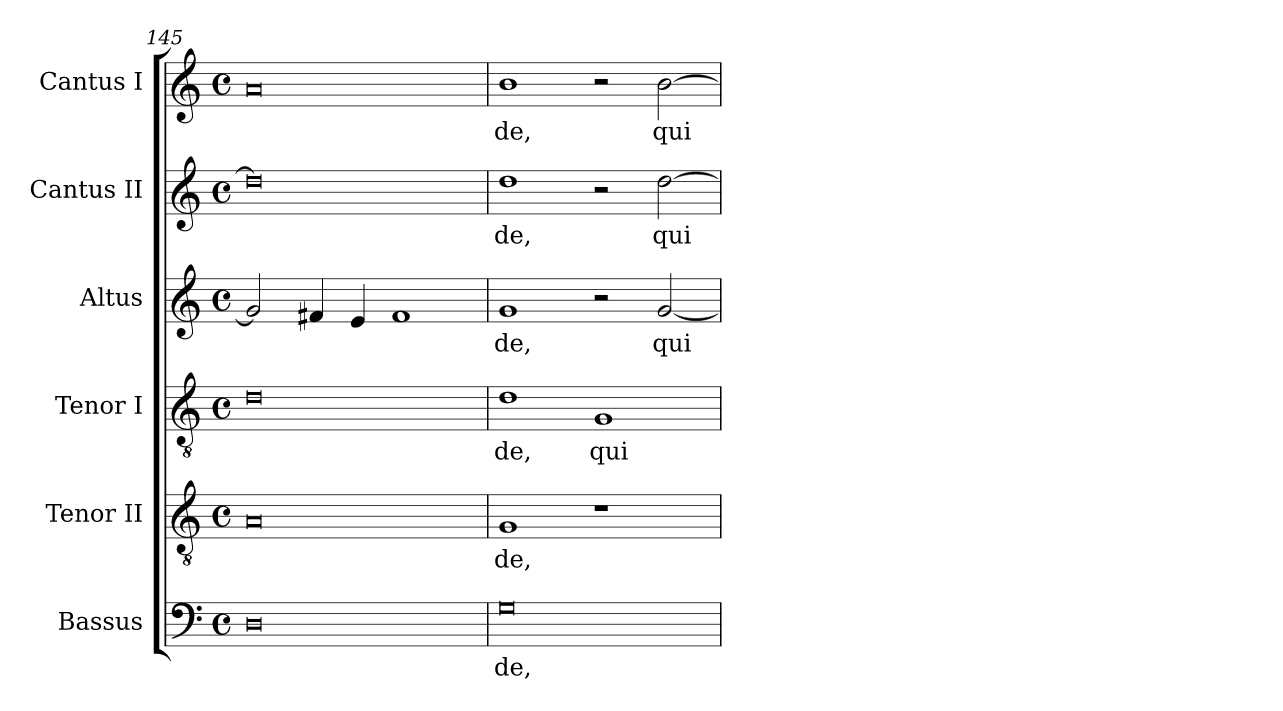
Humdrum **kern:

**kern	**text	**kern	**text	**kern	**text	**kern	**text	**kern	**text	**kern	**text
*part6	*part6	*part5	*part5	*part4	*part4	*part3	*part3	*part2	*part2	*part1	*part1
*staff6	*staff6	*staff5	*staff5	*staff4	*staff4	*staff3	*staff3	*staff2	*staff2	*staff1	*staff1
*I"Bassus	*	*I"Tenor II	*	*I"Tenor I	*	*I"Altus	*	*I"Cantus II	*	*I"Cantus I	*
*clefF4	*	*clefGv2	*	*clefGv2	*	*clefG2	*	*clefG2	*	*clefG2	*
*M4/4	*	*M4/4	*	*M4/4	*	*M4/4	*	*M4/4	*	*M4/4	*
*met(c)	*	*met(c)	*	*met(c)	*	*met(c)	*	*met(c)	*	*met(c)	*
=145	=145	=145	=145	=145	=145	=145	=145	=145	=145	=145	=145
0D	.	0A	.	0d	.	2g/]	.	0dd]	.	0a	.
.	.	.	.	.	.	4f#X/	.	.	.	.	.
.	.	.	.	.	.	4e/	.	.	.	.	.
.	.	.	.	.	.	1f#	.	.	.	.	.
=146	=146	=146	=146	=146	=146	=146	=146	=146	=146	=146	=146
!	!LO:LY:b:cj	!	!LO:LY:b:cj	!	!LO:LY:b:cj	!	!LO:LY:b:cj	!	!LO:LY:b:cj	!	!LO:LY:b:cj
0G	-de,	1G	-de,	1d	de,	1g	de,	1dd	-de,	1b	-de,
!	!	!	!	!	!LO:LY:b:cj	!	!	!	!	!	!
.	.	1r	.	1G	qui	2r	.	2r	.	2r	.
!	!	!	!	!	!	!	!LO:LY:b	!	!LO:LY:b	!	!LO:LY:b
.	.	.	.	.	.	[<2g/	qui	[>2dd\	qui-	[>2b\	qui-
=	=	=	=	=	=	=	=	=	=	=	=
*-	*-	*-	*-	*-	*-	*-	*-	*-	*-	*-	*-
